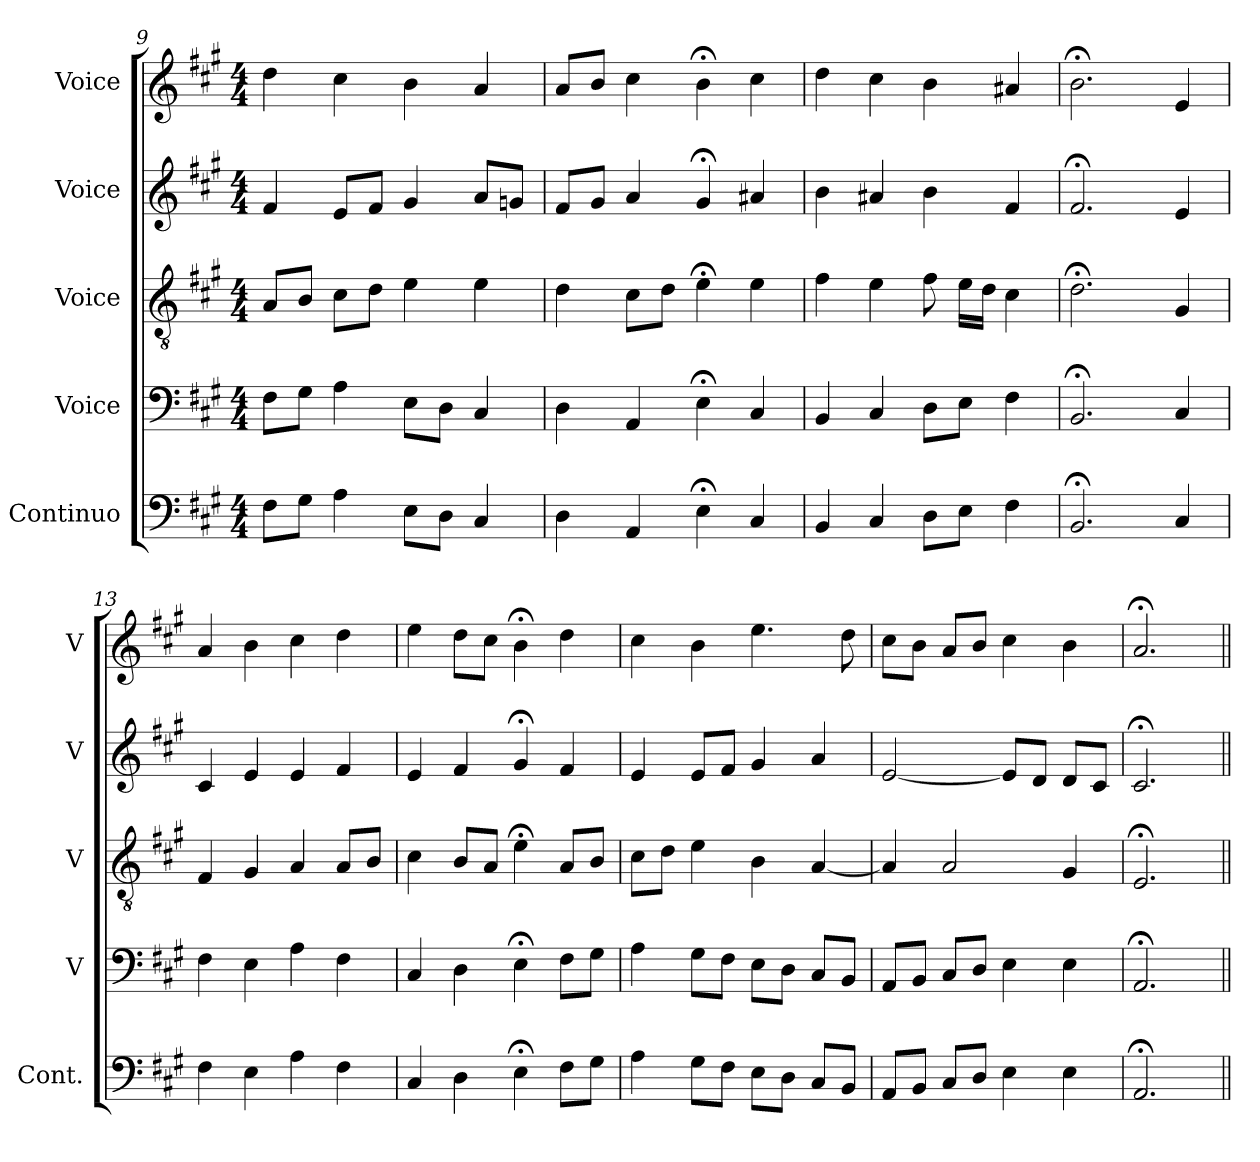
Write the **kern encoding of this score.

**kern	**kern	**kern	**kern	**kern
*part5	*part4	*part3	*part2	*part1
*staff5	*staff4	*staff3	*staff2	*staff1
*I"Continuo	*I"Voice	*I"Voice	*I"Voice	*I"Voice
*I'Cont.	*I'V	*I'V	*I'V	*I'V
*clefF4	*clefF4	*clefGv2	*clefG2	*clefG2
*ITrd7c12	*	*	*	*
*k[f#c#g#]	*k[f#c#g#]	*k[f#c#g#]	*k[f#c#g#]	*k[f#c#g#]
*M4/4	*M4/4	*M4/4	*M4/4	*M4/4
=9	=9	=9	=9	=9
8FF#\L	8F#\L	8A/L	4f#/	4dd\
8GG#\J	8G#\J	8B/J	.	.
4AA\	4A\	8c#\L	8e/L	4cc#\
.	.	8d\J	8f#/J	.
8EE\L	8E\L	4e\	4g#/	4b\
8DD\J	8D\J	.	.	.
4CC#/	4C#/	4e\	8a/L	4a/
.	.	.	8gn/J	.
!!LO:PB:g=z
=10	=10	=10	=10	=10
4DD\	4D\	4d\	8f#/L	8a/L
.	.	.	8g#/J	8b/J
4AAA/	4AA/	8c#\L	4a/	4cc#\
.	.	8d\J	.	.
4EE;<\	4E;<\	4e;<\	4g#;</	4b;<\
4CC#/	4C#/	4e\	4a#X/	4cc#\
=11	=11	=11	=11	=11
4BBB/	4BB/	4f#\	4b\	4dd\
4CC#/	4C#/	4e\	4a#X/	4cc#\
8DD\L	8D\L	8f#\	4b\	4b\
8EE\J	8E\J	16e\LL	.	.
.	.	16d\JJ	.	.
4FF#\	4F#\	4c#\	4f#/	4a#X/
=12	=12	=12	=12	=12
2.BBB;</	2.BB;</	2.d;<\	2.f#;</	2.b;<\
4CC#/	4C#/	4G#/	4e/	4e/
=13	=13	=13	=13	=13
4FF#\	4F#\	4F#/	4c#/	4a/
4EE\	4E\	4G#/	4e/	4b\
4AA\	4A\	4A/	4e/	4cc#\
4FF#\	4F#\	8A/L	4f#/	4dd\
.	.	8B/J	.	.
=14	=14	=14	=14	=14
4CC#/	4C#/	4c#\	4e/	4ee\
4DD\	4D\	8B/L	4f#/	8dd\L
.	.	8A/J	.	8cc#\J
4EE;<\	4E;<\	4e;<\	4g#;</	4b;<\
8FF#\L	8F#\L	8A/L	4f#/	4dd\
8GG#\J	8G#\J	8B/J	.	.
=15	=15	=15	=15	=15
4AA\	4A\	8c#\L	4e/	4cc#\
.	.	8d\J	.	.
8GG#\L	8G#\L	4e\	8e/L	4b\
8FF#\J	8F#\J	.	8f#/J	.
8EE\L	8E\L	4B\	4g#/	4.ee\
8DD\J	8D\J	.	.	.
8CC#/L	8C#/L	[4A/	4a/	.
8BBB/J	8BB/J	.	.	8dd\
!!LO:LB:g=z
=16	=16	=16	=16	=16
8AAA/L	8AA/L	4A/]	[2e/	8cc#\L
8BBB/J	8BB/J	.	.	8b\J
8CC#/L	8C#/L	2A/	.	8a/L
8DD/J	8D/J	.	.	8b/J
4EE\	4E\	.	8e/L]	4cc#\
.	.	.	8d/J	.
4EE\	4E\	4G#/	8d/L	4b\
.	.	.	8c#/J	.
=17	=17	=17	=17	=17
2.AAA;</	2.AA;</	2.E;</	2.c#;</	2.a;</
=||	=||	=||	=||	=||
*-	*-	*-	*-	*-
